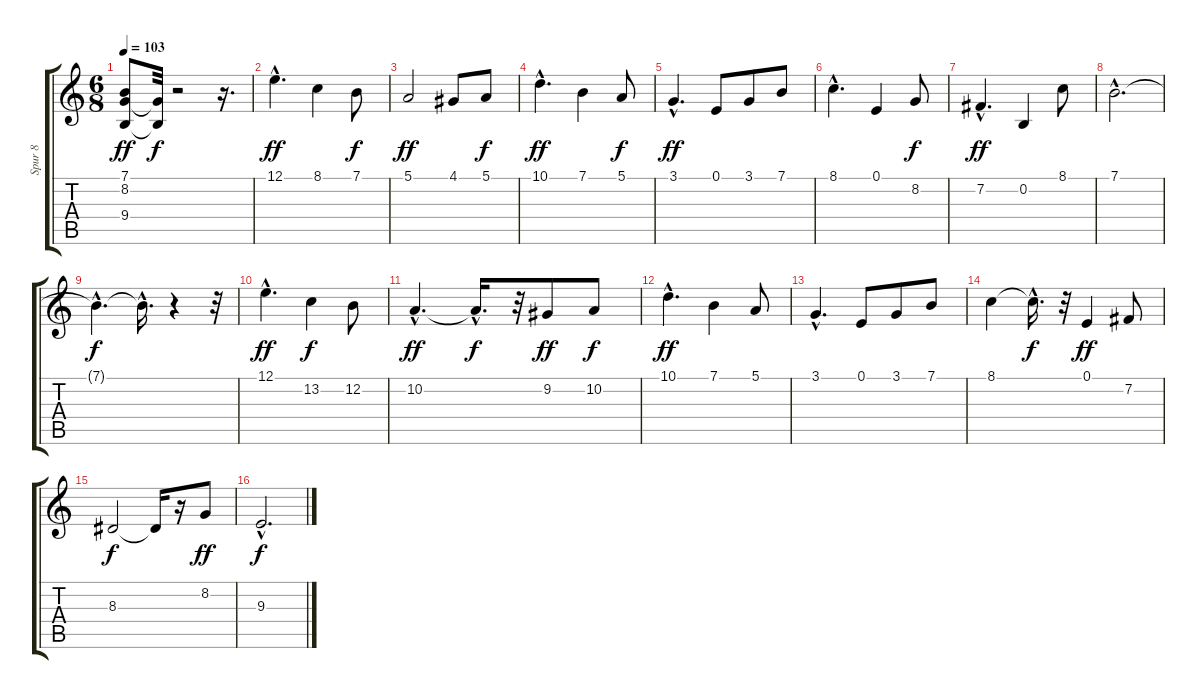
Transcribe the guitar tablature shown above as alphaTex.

\track ("Spur 8" "Spur 8") {instrument acousticgrandpiano}
\staff {score tabs}
\tuning (E4 B3 G3 D3 A2 E2) {hide}
\ts (6 8)
\tempo 103
\clef g2
\ks c
(7.1 8.2 9.4).8{dy ff} (8.2{t} 9.4{t}).32{dy f} r.2 r.16{d} |
12.1{hac}.4{d dy ff volume 15 instrument pad7halo} 8.1.4 7.1.8{dy f} |
5.1.2{dy ff} 4.1.8 5.1.8{dy f} |
10.1{hac}.4{d dy ff} 7.1.4 5.1.8{dy f} |
3.1{hac}.4{d dy ff} 0.1.8 3.1.8 7.1.8 |
8.1{hac}.4{d} 0.1.4 8.2.8{dy f} |
7.2{hac}.4{d dy ff} 0.2.4 8.1.8 |
7.1{hac}.2{d} |
7.1{hac t}.4{d dy f} 7.1{hac t}.16{d} r.4 r.32 |
12.1{hac}.4{d dy ff} 13.2.4{dy f} 12.2.8 |
10.2{hac}.4{d dy ff} 10.2{hac t}.16{d dy f} r.32 9.2.8{dy ff} 10.2.8{dy f} |
10.1{hac}.4{d dy ff} 7.1.4 5.1.8 |
3.1{hac}.4{d} 0.1.8 3.1.8 7.1.8 |
8.1.4 8.1{hac t}.16{d dy f} r.32 0.1.4{dy ff} 7.2.8 |
8.3.2{dy f} 8.3{t}.16 r.16 8.2.8{dy ff} |
9.3{hac}.2{d dy f}
